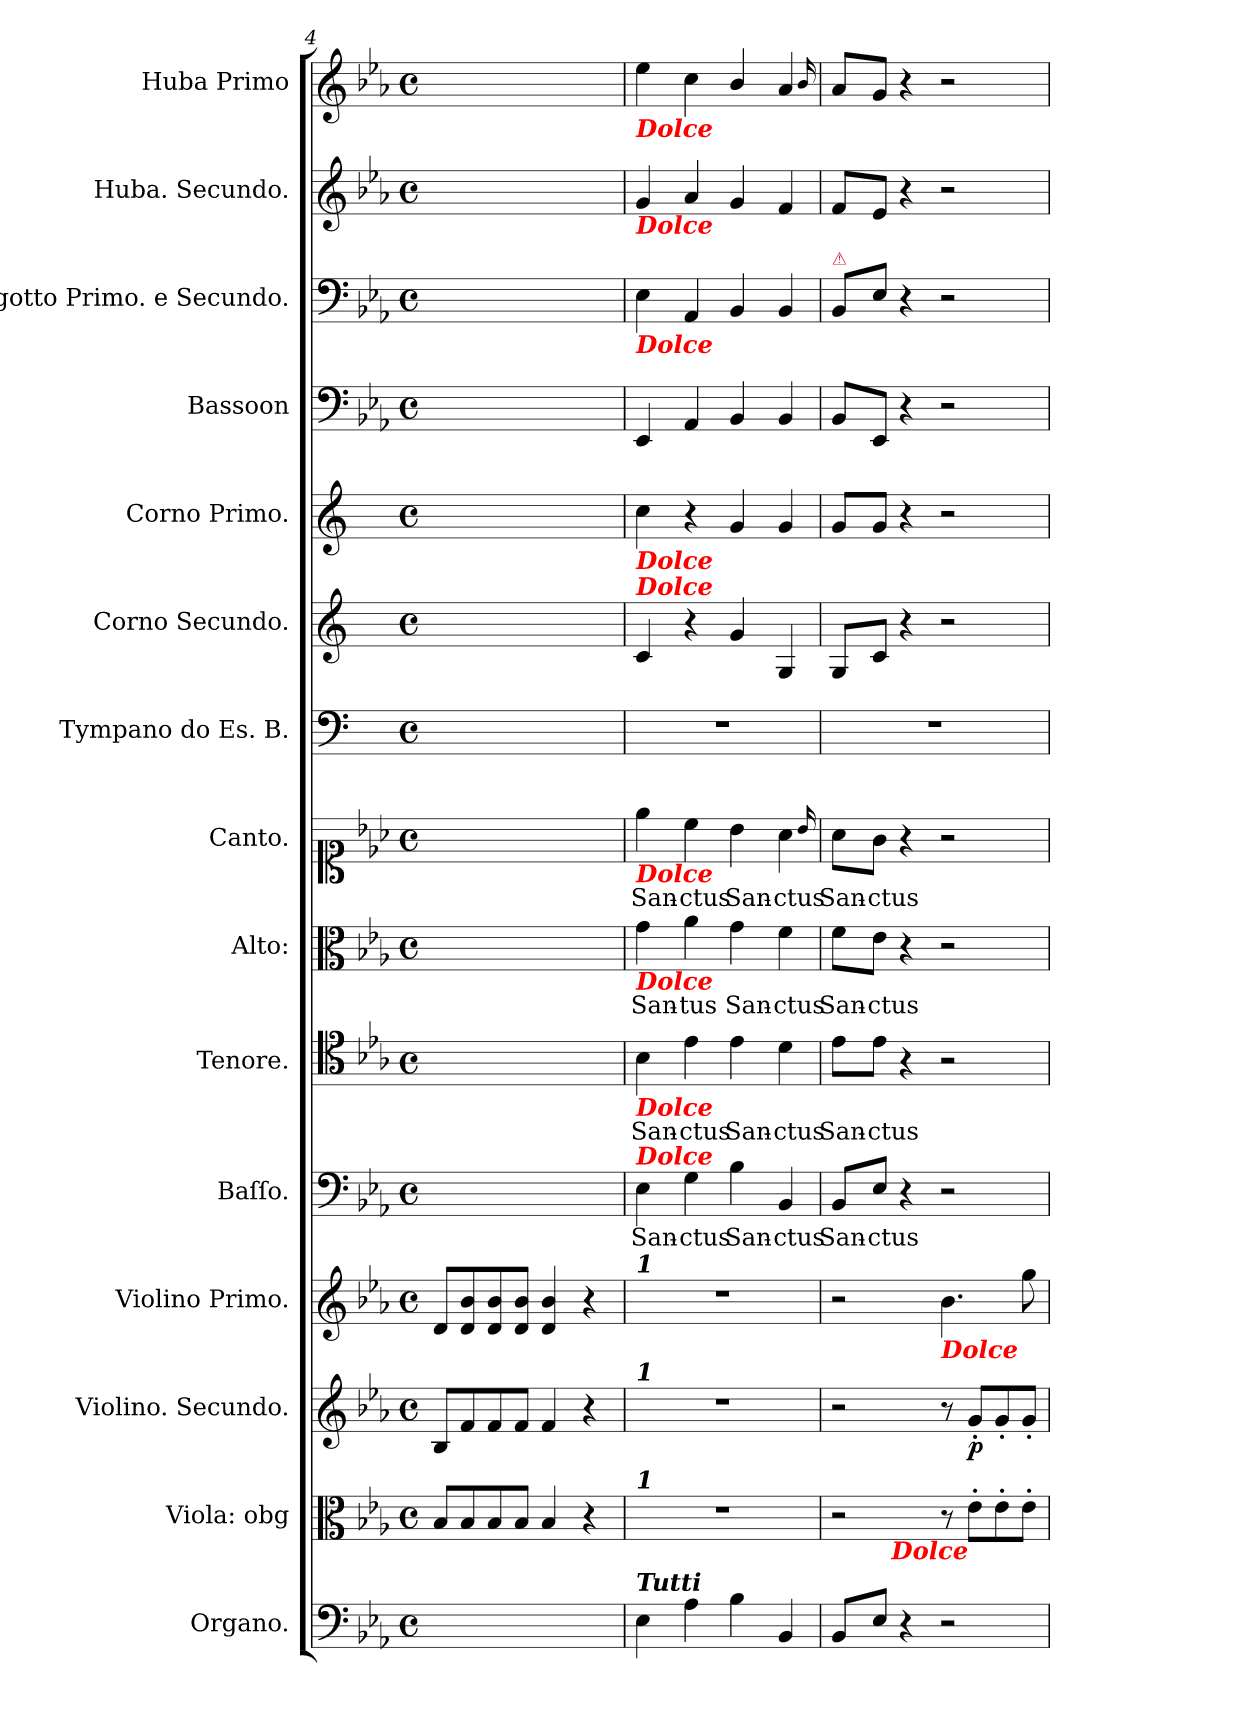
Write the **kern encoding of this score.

**kern	**dynam	**kern	**kern	**dynam	**kern	**kern	**text	**kern	**text	**kern	**text	**kern	**text	**kern	**kern	**kern	**kern	**kern	**kern	**kern
*part15	*part15	*part14	*part13	*part13	*part12	*part11	*part11	*part10	*part10	*part9	*part9	*part8	*part8	*part7	*part6	*part5	*part4	*part3	*part2	*part1
*staff15	*staff15	*staff14	*staff13	*staff13	*staff12	*staff11	*staff11	*staff10	*staff10	*staff9	*staff9	*staff8	*staff8	*staff7	*staff6	*staff5	*staff4	*staff3	*staff2	*staff1
*I"Organo.	*	*I"Viola: obg	*I"Violino. Secundo.	*	*I"Violino Primo.	*I"Baſſo.	*	*I"Tenore.	*	*I"Alto:	*	*I"Canto.	*	*I"Tympano do Es. B.	*I"Corno Secundo.	*I"Corno Primo.	*I"Bassoon	*I"Fagotto Primo. e Secundo.	*I"Huba. Secundo.	*I"Huba Primo
*I'Org	*	*	*	*	*I'Vl I	*I'B	*	*I'T	*	*I'A	*	*	*	*	*	*	*	*I'Fag I	*	*
*clefF4	*	*clefC3	*clefG2	*	*clefG2	*clefF4	*	*clefC4	*	*clefC3	*	*clefC1	*	*clefF4	*clefG2	*clefG2	*clefF4	*clefF4	*clefG2	*clefG2
*	*	*	*	*	*	*	*	*	*	*	*	*	*	*	*ITrd5c9	*ITrd5c9	*	*	*	*
*k[b-e-a-]	*	*k[b-e-a-]	*k[b-e-a-]	*	*k[b-e-a-]	*k[b-e-a-]	*	*k[b-e-a-]	*	*k[b-e-a-]	*	*k[b-e-a-]	*	*k[]	*k[b-e-a-]	*k[b-e-a-]	*k[b-e-a-]	*k[b-e-a-]	*k[b-e-a-]	*k[b-e-a-]
*E-:	*	*E-:	*E-:	*	*E-:	*E-:	*	*	*	*E-:	*	*E-:	*	*	*	*	*E-:	*E-:	*E-:	*E-:
*M4/4	*	*M4/4	*M4/4	*	*M4/4	*M4/4	*	*M4/4	*	*M4/4	*	*M4/4	*	*M4/4	*M4/4	*M4/4	*M4/4	*M4/4	*M4/4	*M4/4
*met(c)	*	*met(c)	*met(c)	*	*met(c)	*met(c)	*	*met(c)	*	*met(c)	*	*met(c)	*	*met(c)	*met(c)	*met(c)	*met(c)	*met(c)	*met(c)	*met(c)
=4	=4	=4	=4	=4	=4	=4	=4	=4	=4	=4	=4	=4	=4	=4	=4	=4	=4	=4	=4	=4
1ryy	.	8B-/L	8B-/L	.	8d/L	1ryy	.	1ryy	.	1ryy	.	1ryy	.	1ryy	1ryy	1ryy	1ryy	1ryy	1ryy	1ryy
.	.	8B-/	8f/	.	8d/ 8b-/	.	.	.	.	.	.	.	.	.	.	.	.	.	.	.
.	.	8B-/	8f/	.	8d/ 8b-/	.	.	.	.	.	.	.	.	.	.	.	.	.	.	.
.	.	8B-/J	8f/J	.	8d/ 8b-/J	.	.	.	.	.	.	.	.	.	.	.	.	.	.	.
.	.	4B-/	4f/	.	4d/ 4b-/	.	.	.	.	.	.	.	.	.	.	.	.	.	.	.
.	.	4r	4r	.	4r	.	.	.	.	.	.	.	.	.	.	.	.	.	.	.
=5	=5	=5	=5	=5	=5	=5	=5	=5	=5	=5	=5	=5	=5	=5	=5	=5	=5	=5	=5	=5
!	!	!	!	!	!	!	!	!	!	!	!	!	!	!	!	!	!	!	!	!LO:TX:b:Bi:color=red:t=Dolce
!	!	!	!	!	!	!	!	!	!	!	!	!	!	!	!	!	!	!	!LO:TX:b:Bi:color=red:t=Dolce	!
!	!	!	!	!	!	!	!	!	!	!	!	!	!	!	!	!	!	!LO:TX:b:Bi:color=red:t=Dolce	!	!
!	!	!	!	!	!	!	!	!	!	!	!	!	!	!	!	!LO:TX:b:Bi:color=red:t=Dolce	!	!	!	!
!	!	!	!	!	!	!	!	!	!	!	!	!	!	!	!LO:TX:a:Bi:color=red:t=Dolce	!	!	!	!	!
!	!	!	!	!	!	!	!	!	!	!	!	!LO:TX:b:Bi:color=red:t=Dolce	!	!	!	!	!	!	!	!
!	!	!	!	!	!	!	!	!	!	!LO:TX:b:Bi:color=red:t=Dolce	!	!	!	!	!	!	!	!	!	!
!	!	!	!	!	!	!	!	!LO:TX:b:Bi:color=red:t=Dolce	!	!	!	!	!	!	!	!	!	!	!	!
!	!	!	!	!	!	!LO:TX:a:Bi:color=red:t=Dolce	!	!	!	!	!	!	!	!	!	!	!	!	!	!
!	!	!	!	!	!LO:TX:a:Bi:t=1	!	!	!	!	!	!	!	!	!	!	!	!	!	!	!
!	!	!	!LO:TX:a:Bi:t=1	!	!	!	!	!	!	!	!	!	!	!	!	!	!	!	!	!
!	!	!LO:TX:a:Bi:t=1	!	!	!	!	!	!	!	!	!	!	!	!	!	!	!	!	!	!
!LO:TX:a:Bi:t=Tutti	!	!	!	!	!	!	!	!	!	!	!	!	!	!	!	!	!	!	!	!
!	!LO:DY:b:rj	!	!	!	!	!	!	!	!	!	!	!	!	!	!	!	!	!	!	!
4E-\	mezo piano	1r	1r	.	1r	4E-\	San-	4B-\	San-	4g\	San-	4ee-\	San-	1r	4E-/	4e-\	4EE-/	4E-\	4g/	4ee-\
4A-\	.	.	.	.	.	4G\	-ctus	4e-\	-ctus	4a-\	-[c]tus	4cc\	-ctus	.	4r	4r	4AA-/	4AA-/	4a-/	4cc\
!	!	!	!	!	!	!	!LO:LY:i	!	!LO:LY:i	!	!LO:LY:i	!	!LO:LY:i	!	!	!	!	!	!	!
4B-\	.	.	.	.	.	4B-\	San-	4e-\	San-	4g\	San-	4b-\	San-	.	4B-/	4B-/	4BB-/	4BB-/	4g/	4b-/
!	!	!	!	!	!	!	!LO:LY:i	!	!LO:LY:i	!	!LO:LY:i	!	!LO:LY:i	!	!	!	!	!	!	!
4BB-/	.	.	.	.	.	4BB-/	-ctus	4d\	-ctus	4f\	-ctus	4a-\	-ctus	.	4BB-/	4B-/	4BB-/	4BB-/	4f/	4a-/
.	.	.	.	.	.	.	.	.	.	.	.	16qqb-/	.	.	.	.	.	.	.	16qqb-/
=6	=6	=6	=6	=6	=6	=6	=6	=6	=6	=6	=6	=6	=6	=6	=6	=6	=6	=6	=6	=6
!	!	!	!	!	!	!	!	!	!	!	!	!	!	!	!	!	!	!LO:TX:a:color=crimson:t=⚠	!	!
!	!	!	!	!	!	!	!LO:LY:i	!	!LO:LY:i	!	!LO:LY:i	!	!	!	!	!	!	!	!	!
8BB-/L	.	2r	2r	.	2r	8BB-/L	San-	8e-\L	San-	8f\L	San-	8a-\L	San-	1r	8BB-/L	8B-/L	8BB-/L	8BB-/L	8f/L	8a-/L
!	!	!	!	!	!	!	!LO:LY:i	!	!LO:LY:i	!	!LO:LY:i	!	!	!	!	!	!	!	!	!
8E-/J	.	.	.	.	.	8E-/J	-ctus	8e-\J	-ctus	8e-\J	-ctus	8g\J	-ctus	.	8E-/J	8B-/J	8EE-/J	8E-\J	8e-/J	8g/J
4r	.	.	.	.	.	4r	.	4r	.	4r	.	4r	.	.	4r	4r	4r	4r	4r	4r
!	!	!	!	!	!LO:TX:b:Bi:color=red:t=Dolce	!	!	!	!	!	!	!	!	!	!	!	!	!	!	!
2r	.	8r	8r	.	4.b-\	2r	.	2r	.	2r	.	2r	.	.	2r	2r	2r	2r	2r	2r
!	!	!LO:TX:b:Bi:rj:color=red:t=Dolce	!	!	!	!	!	!	!	!	!	!	!	!	!	!	!	!	!	!
.	.	8e-'>\L	8g'</L	p	.	.	.	.	.	.	.	.	.	.	.	.	.	.	.	.
.	.	8e-'>\	8g'</	.	.	.	.	.	.	.	.	.	.	.	.	.	.	.	.	.
.	.	8e-'>\J	8g'</J	.	8gg\	.	.	.	.	.	.	.	.	.	.	.	.	.	.	.
=	=	=	=	=	=	=	=	=	=	=	=	=	=	=	=	=	=	=	=	=
*-	*-	*-	*-	*-	*-	*-	*-	*-	*-	*-	*-	*-	*-	*-	*-	*-	*-	*-	*-	*-
